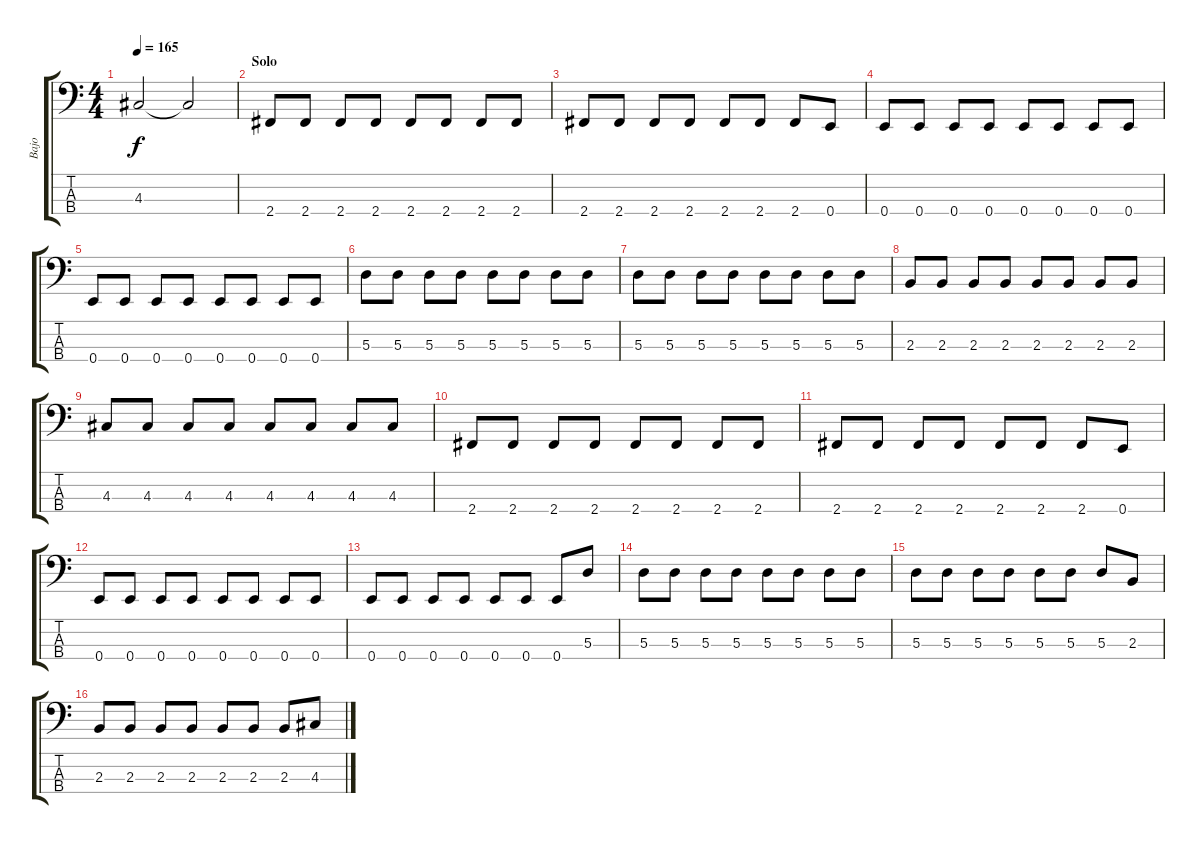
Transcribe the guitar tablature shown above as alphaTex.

\track ("Bajo" "Bajo") {instrument electricbassfinger}
\staff {score tabs}
\tuning (G2 D2 A1 E1) {hide}
\ts (4 4)
\tempo 165
\clef f4
\ks c
4.3{t}.2{dy f} 4.3{t}.2 |
\section ("" "Solo")
2.4.8 2.4.8 2.4.8 2.4.8 2.4.8 2.4.8 2.4.8 2.4.8 |
2.4.8 2.4.8 2.4.8 2.4.8 2.4.8 2.4.8 2.4.8 0.4.8 |
0.4.8 0.4.8 0.4.8 0.4.8 0.4.8 0.4.8 0.4.8 0.4.8 |
0.4.8 0.4.8 0.4.8 0.4.8 0.4.8 0.4.8 0.4.8 0.4.8 |
5.3.8 5.3.8 5.3.8 5.3.8 5.3.8 5.3.8 5.3.8 5.3.8 |
5.3.8 5.3.8 5.3.8 5.3.8 5.3.8 5.3.8 5.3.8 5.3.8 |
2.3.8 2.3.8 2.3.8 2.3.8 2.3.8 2.3.8 2.3.8 2.3.8 |
4.3.8 4.3.8 4.3.8 4.3.8 4.3.8 4.3.8 4.3.8 4.3.8 |
2.4.8 2.4.8 2.4.8 2.4.8 2.4.8 2.4.8 2.4.8 2.4.8 |
2.4.8 2.4.8 2.4.8 2.4.8 2.4.8 2.4.8 2.4.8 0.4.8 |
0.4.8 0.4.8 0.4.8 0.4.8 0.4.8 0.4.8 0.4.8 0.4.8 |
0.4.8 0.4.8 0.4.8 0.4.8 0.4.8 0.4.8 0.4.8 5.3.8 |
5.3.8 5.3.8 5.3.8 5.3.8 5.3.8 5.3.8 5.3.8 5.3.8 |
5.3.8 5.3.8 5.3.8 5.3.8 5.3.8 5.3.8 5.3.8 2.3.8 |
2.3.8 2.3.8 2.3.8 2.3.8 2.3.8 2.3.8 2.3.8 4.3.8
